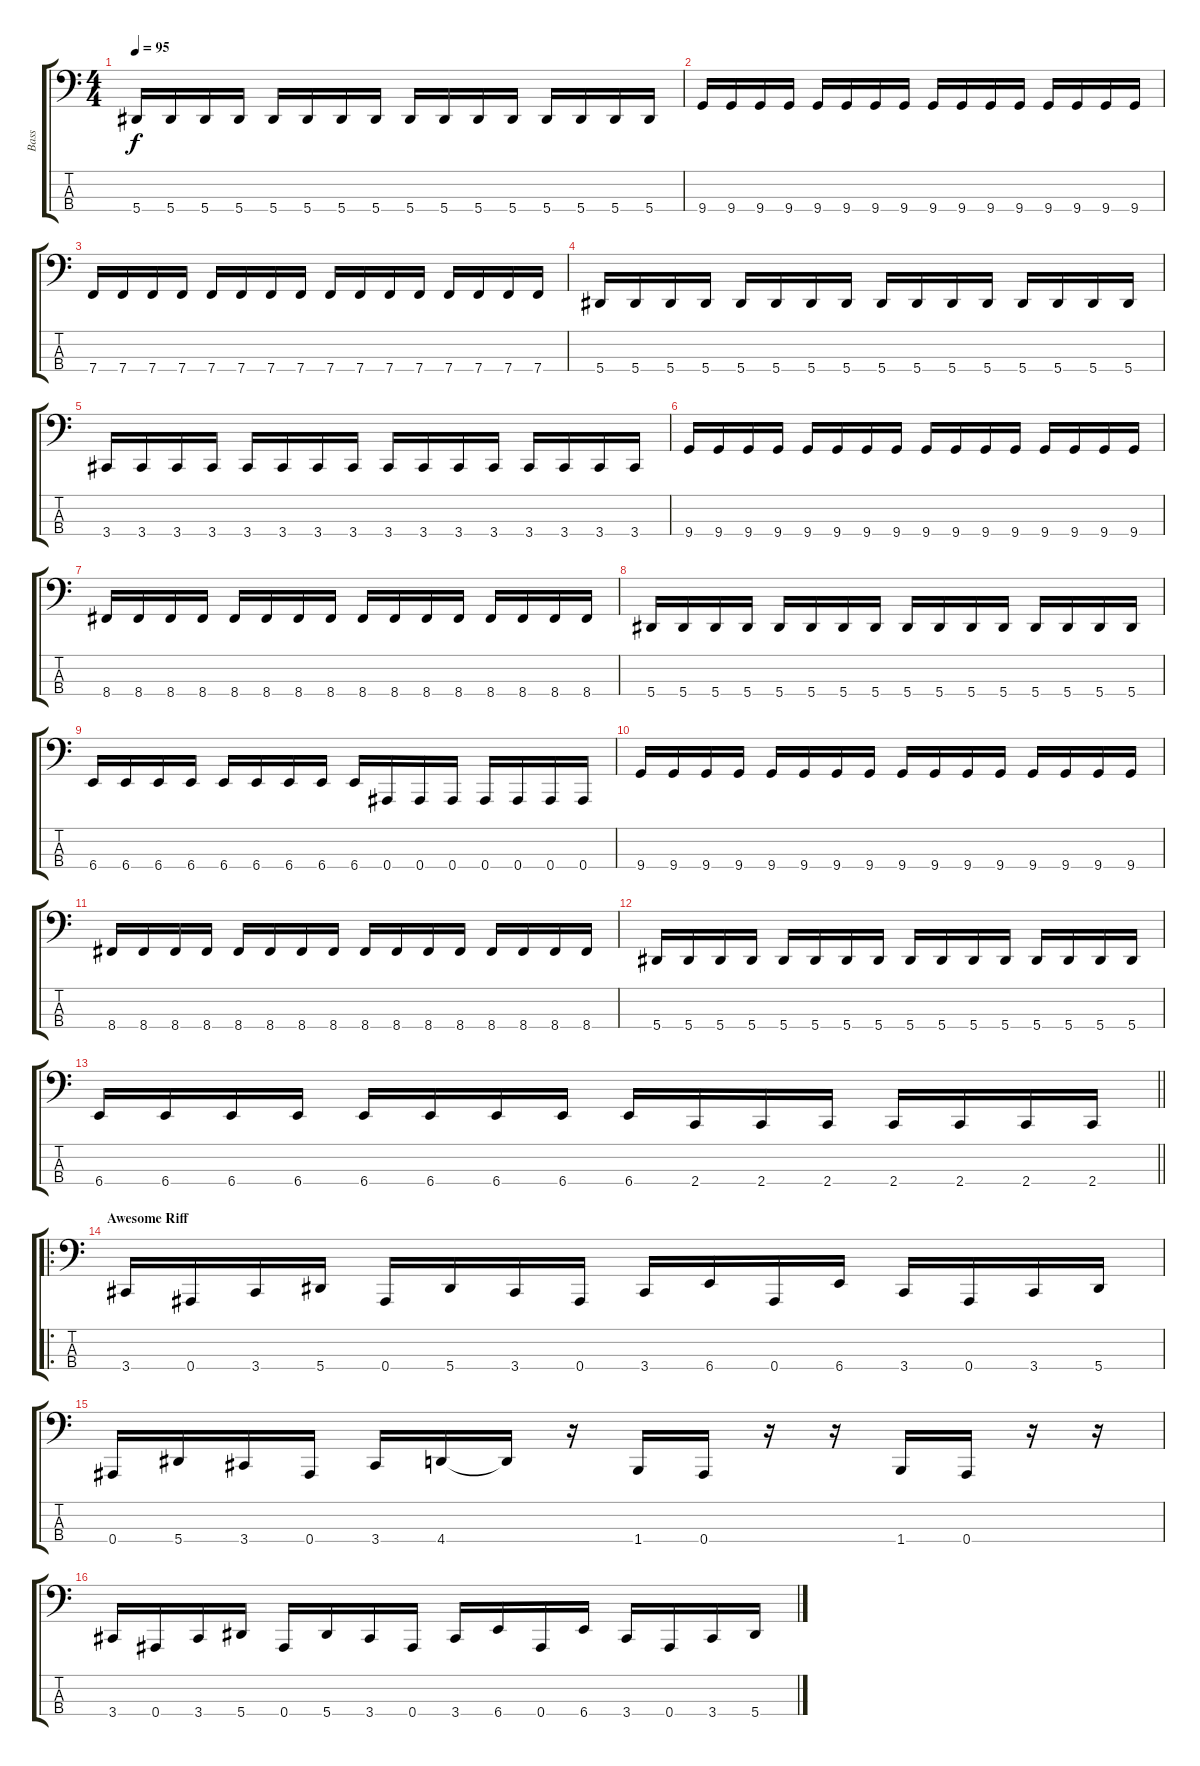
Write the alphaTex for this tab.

\track ("Bass" "Bass") {instrument electricbassfinger}
\staff {score tabs}
\tuning (Eb2 Bb1 F1 Bb0) {hide}
\ts (4 4)
\tempo 95
\clef f4
\ks c
5.4.16{dy f} 5.4.16 5.4.16 5.4.16 5.4.16 5.4.16 5.4.16 5.4.16 5.4.16 5.4.16 5.4.16 5.4.16 5.4.16 5.4.16 5.4.16 5.4.16 |
9.4.16 9.4.16 9.4.16 9.4.16 9.4.16 9.4.16 9.4.16 9.4.16 9.4.16 9.4.16 9.4.16 9.4.16 9.4.16 9.4.16 9.4.16 9.4.16 |
7.4.16 7.4.16 7.4.16 7.4.16 7.4.16 7.4.16 7.4.16 7.4.16 7.4.16 7.4.16 7.4.16 7.4.16 7.4.16 7.4.16 7.4.16 7.4.16 |
5.4.16 5.4.16 5.4.16 5.4.16 5.4.16 5.4.16 5.4.16 5.4.16 5.4.16 5.4.16 5.4.16 5.4.16 5.4.16 5.4.16 5.4.16 5.4.16 |
3.4.16 3.4.16 3.4.16 3.4.16 3.4.16 3.4.16 3.4.16 3.4.16 3.4.16 3.4.16 3.4.16 3.4.16 3.4.16 3.4.16 3.4.16 3.4.16 |
9.4.16 9.4.16 9.4.16 9.4.16 9.4.16 9.4.16 9.4.16 9.4.16 9.4.16 9.4.16 9.4.16 9.4.16 9.4.16 9.4.16 9.4.16 9.4.16 |
8.4.16 8.4.16 8.4.16 8.4.16 8.4.16 8.4.16 8.4.16 8.4.16 8.4.16 8.4.16 8.4.16 8.4.16 8.4.16 8.4.16 8.4.16 8.4.16 |
5.4.16 5.4.16 5.4.16 5.4.16 5.4.16 5.4.16 5.4.16 5.4.16 5.4.16 5.4.16 5.4.16 5.4.16 5.4.16 5.4.16 5.4.16 5.4.16 |
6.4.16 6.4.16 6.4.16 6.4.16 6.4.16 6.4.16 6.4.16 6.4.16 6.4.16 0.4.16 0.4.16 0.4.16 0.4.16 0.4.16 0.4.16 0.4.16 |
9.4.16 9.4.16 9.4.16 9.4.16 9.4.16 9.4.16 9.4.16 9.4.16 9.4.16 9.4.16 9.4.16 9.4.16 9.4.16 9.4.16 9.4.16 9.4.16 |
8.4.16 8.4.16 8.4.16 8.4.16 8.4.16 8.4.16 8.4.16 8.4.16 8.4.16 8.4.16 8.4.16 8.4.16 8.4.16 8.4.16 8.4.16 8.4.16 |
5.4.16 5.4.16 5.4.16 5.4.16 5.4.16 5.4.16 5.4.16 5.4.16 5.4.16 5.4.16 5.4.16 5.4.16 5.4.16 5.4.16 5.4.16 5.4.16 |
\barLineRight lightlight
6.4.16 6.4.16 6.4.16 6.4.16 6.4.16 6.4.16 6.4.16 6.4.16 6.4.16 2.4.16 2.4.16 2.4.16 2.4.16 2.4.16 2.4.16 2.4.16 |
\ro
\section ("" "Awesome Riff ")
3.4.16 0.4.16 3.4.16 5.4.16 0.4.16 5.4.16 3.4.16 0.4.16 3.4.16 6.4.16 0.4.16 6.4.16 3.4.16 0.4.16 3.4.16 5.4.16 |
0.4.16 5.4.16 3.4.16 0.4.16 3.4.16 4.4.16 4.4{t}.16 r.16 1.4.16 0.4.16 r.16 r.16 1.4.16 0.4.16 r.16 r.16 |
3.4.16 0.4.16 3.4.16 5.4.16 0.4.16 5.4.16 3.4.16 0.4.16 3.4.16 6.4.16 0.4.16 6.4.16 3.4.16 0.4.16 3.4.16 5.4.16
